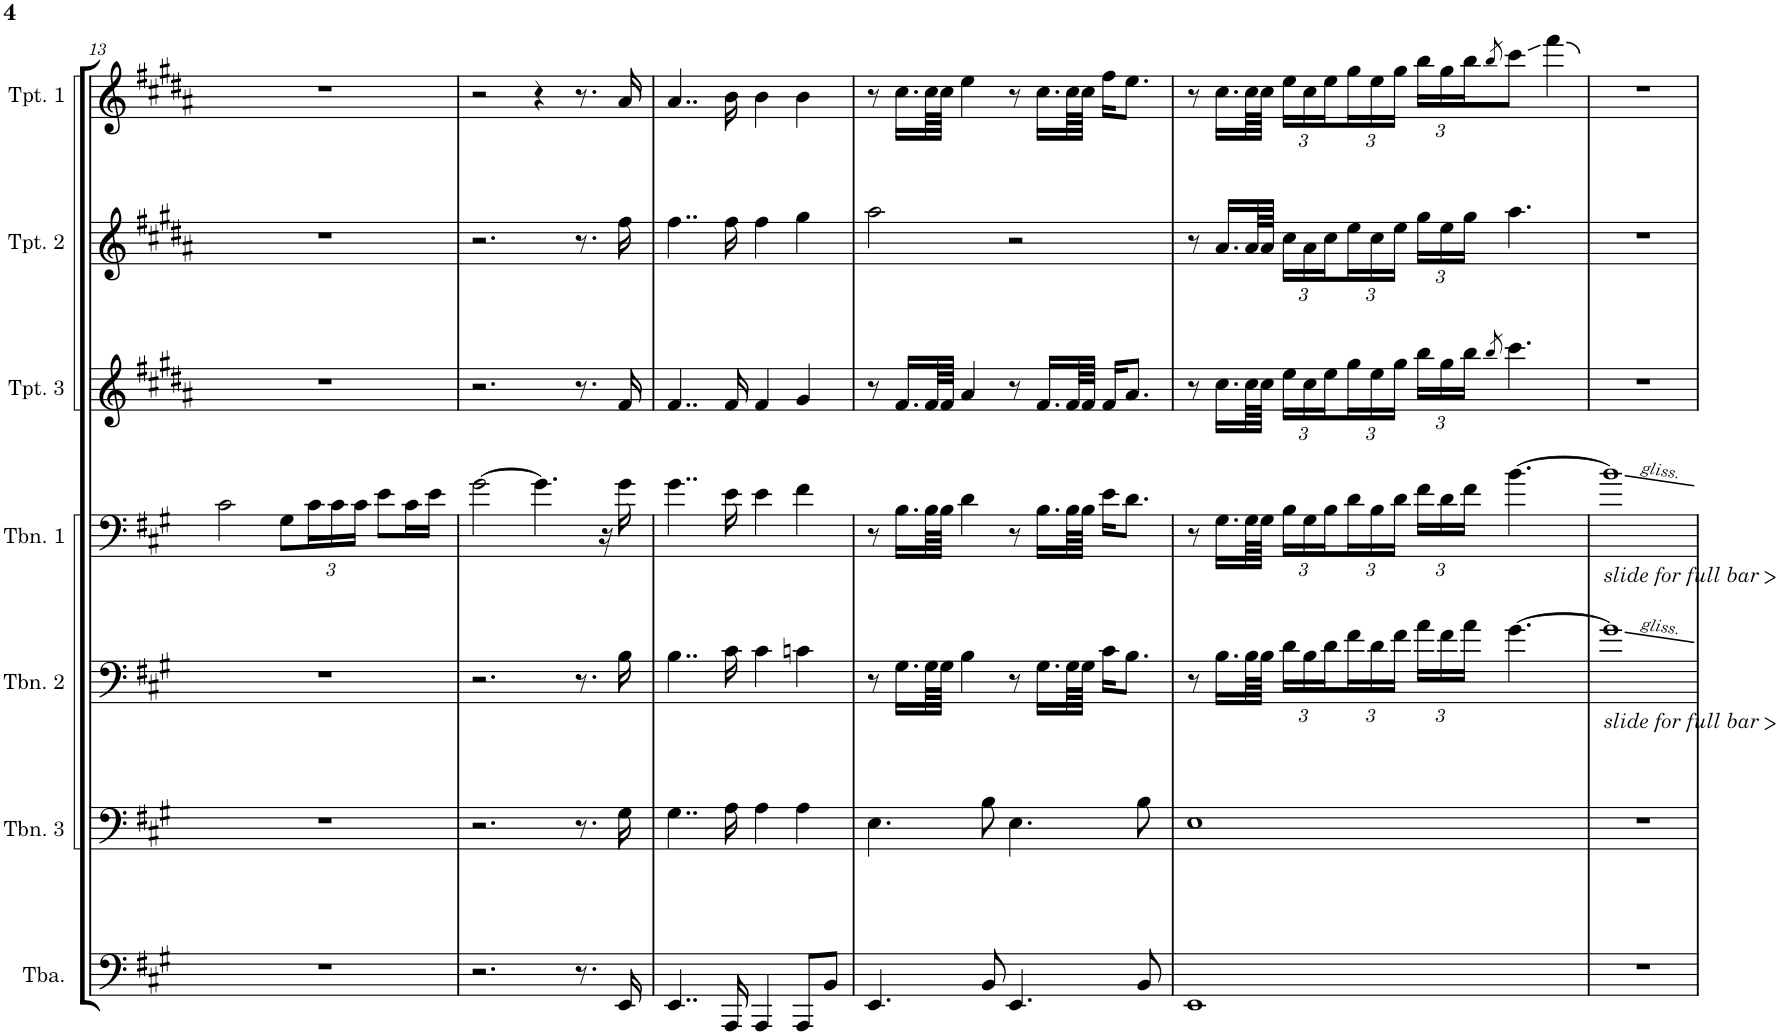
**kern	**kern	**kern	**dynam	**kern	**dynam	**kern	**kern	**kern
*part7	*part6	*part5	*part5	*part4	*part4	*part3	*part2	*part1
*staff7	*staff6	*staff5	*staff5	*staff4	*staff4	*staff3	*staff2	*staff1
*I"Tuba	*I"Trombone 3	*I"Trombone 2	*	*I"Trombone 1	*	*I"Trumpet 3	*I"Trumpet 2	*I"Trumpet 1
*I'Tba.	*I'Tbn. 3	*I'Tbn. 2	*	*I'Tbn. 1	*	*I'Tpt. 3	*I'Tpt. 2	*I'Tpt. 1
!!LO:PB:g=z
*clefF4	*clefF4	*clefF4	*	*clefF4	*	*clefG2	*clefG2	*clefG2
*	*	*	*	*	*	*Trd1c2	*Trd1c2	*Trd1c2
*k[f#c#g#]	*k[f#c#g#]	*k[f#c#g#]	*	*k[f#c#g#]	*	*k[f#c#g#d#a#]	*k[f#c#g#d#a#]	*k[f#c#g#d#a#]
*M4/4	*M4/4	*M4/4	*	*M4/4	*	*M4/4	*M4/4	*M4/4
=13	=13	=13	=13	=13	=13	=13	=13	=13
1r	1r	1r	.	2c#\	.	1r	1r	1r
.	.	.	.	8G#\L	.	.	.	.
*	*	*	*	*Xbrackettup	*	*	*	*
.	.	.	.	24c#\L	.	.	.	.
.	.	.	.	24c#\	.	.	.	.
.	.	.	.	24c#\JJ	.	.	.	.
.	.	.	.	8e\L	.	.	.	.
.	.	.	.	16c#\L	.	.	.	.
.	.	.	.	16e\JJ	.	.	.	.
=14	=14	=14	=14	=14	=14	=14	=14	=14
2.r	2.r	2.r	.	[2g#\	.	2.r	2.r	2r
.	.	.	.	4.g#\]	.	.	.	4r
8.r	8.r	8.r	.	.	.	8.r	8.r	8.r
.	.	.	.	16r	.	.	.	.
16EE/	16G#\	16B\	.	16g#\	.	16f#/	16ff#\	16a#/
=15	=15	=15	=15	=15	=15	=15	=15	=15
4..EE/	4..G#\	4..B\	.	4..g#\	.	4..f#/	4..ff#\	4..a#/
16AAA/	16A\	16c#\	.	16e\	.	16f#/	16ff#\	16b\
4AAA/	4A\	4c#\	.	4e\	.	4f#/	4ff#\	4b\
8AAA/L	4A\	4cn\	.	4f#\	.	4g#/	4gg#\	4b\
8BB/J	.	.	.	.	.	.	.	.
=16	=16	=16	=16	=16	=16	=16	=16	=16
4.EE/	4.E\	8r	.	8r	.	8r	2aa#\	8r
.	.	16.G#\LL	.	16.B\LL	.	16.f#/LL	.	16.cc#\LL
.	.	64G#\LL	.	64B\LL	.	64f#/LL	.	64cc#\LL
.	.	64G#\JJJJ	.	64B\JJJJ	.	64f#/JJJJ	.	64cc#\JJJJ
.	.	4B\	.	4d\	.	4a#/	.	4ee\
8BB/	8B\	.	.	.	.	.	.	.
4.EE/	4.E\	8r	.	8r	.	8r	2r	8r
.	.	16.G#\LL	.	16.B\LL	.	16.f#/LL	.	16.cc#\LL
.	.	64G#\LL	.	64B\LL	.	64f#/LL	.	64cc#\LL
.	.	64G#\JJJJ	.	64B\JJJJ	.	64f#/JJJJ	.	64cc#\JJJJ
.	.	16c#\KL	.	16e\KL	.	16f#/KL	.	16ff#\KL
.	.	8.B\J	.	8.d\J	.	8.a#/J	.	8.ee\J
8BB/	8B\	.	.	.	.	.	.	.
=17	=17	=17	=17	=17	=17	=17	=17	=17
1EE	1E	8r	.	8r	.	8r	8r	8r
.	.	16.B\LL	.	16.G#\LL	.	16.cc#\LL	16.a#/LL	16.cc#\LL
.	.	64B\LL	.	64G#\LL	.	64cc#\LL	64a#/LL	64cc#\LL
.	.	64B\JJJJ	.	64G#\JJJJ	.	64cc#\JJJJ	64a#/JJJJ	64cc#\JJJJ
*	*	*Xbrackettup	*	*	*	*Xbrackettup	*Xbrackettup	*Xbrackettup
.	.	24d\LL	.	24B\LL	.	24ee\LL	24cc#\LL	24ee\LL
.	.	24B\	.	24G#\	.	24cc#\	24a#\	24cc#\
.	.	24d\	.	24B\	.	24ee\	24cc#\	24ee\
.	.	24f#\	.	24d\	.	24gg#\	24ee\	24gg#\
.	.	24d\	.	24B\	.	24ee\	24cc#\	24ee\
.	.	24f#\JJ	.	24d\JJ	.	24gg#\JJ	24ee\JJ	24gg#\JJ
.	.	24a\LL	.	24f#\LL	.	24bb\LL	24gg#\LL	24bb\LL
.	.	24f#\	.	24d\	.	24gg#\	24ee\	24gg#\
.	.	24a\JJ	.	24f#\JJ	.	24bb\JJ	24gg#\JJ	24bb\J
.	.	.	.	.	.	8qbb/	.	8qbb/
.	.	[4.g#\	.	[4.b\	.	4.ccc#\	4.aa#\	8ccc#\J
.	.	.	.	.	.	.	.	4fff#\
=18	=18	=18	=18	=18	=18	=18	=18	=18
!	!	!	!	!LO:TX:b:i:t=slide for full bar	!	!	!	!
!	!	!LO:TX:b:i:t=slide for full bar	!	!	!	!	!	!
!	!	!	!LO:HP:b	!	!LO:HP:b	!	!	!
1r	1r	1g#]	>	1b]	>	1r	1r	1r
.	.	.	]	.	]	.	.	.
=	=	=	=	=	=	=	=	=
*-	*-	*-	*-	*-	*-	*-	*-	*-
